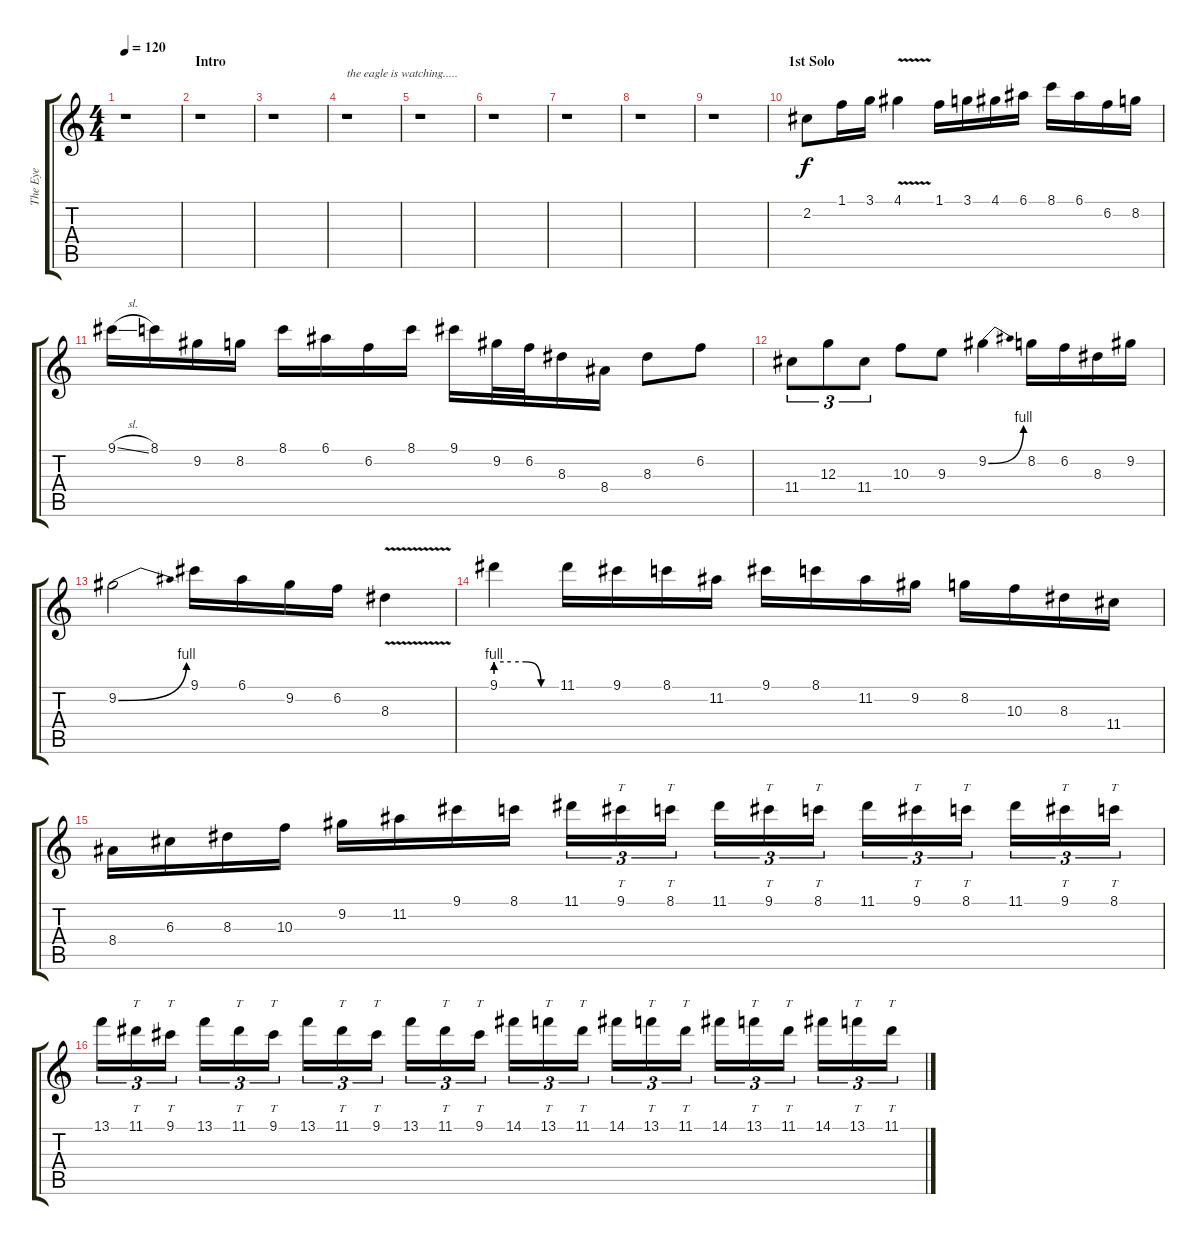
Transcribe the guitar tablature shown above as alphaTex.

\track ("The Eye" "The Eye") {instrument overdrivenguitar}
\staff {score tabs}
\tuning (E4 B3 G3 D3 A2 E2) {hide}
\ts (4 4)
\tempo 120
\clef g2
\ks c
r.1{txt "" dy f instrument overdrivenguitar} |
\section ("" "Intro")
r.1 |
r.1 |
r.1{txt "the eagle is watching....."} |
r.1 |
r.1 |
r.1 |
r.1 |
r.1 |
\section ("" "1st Solo")
2.2.8 1.1.16 3.1.16 4.1{v}.4 1.1.16 3.1.16 4.1.16 6.1.16 8.1.16 6.1.16 6.2.16 8.2.16 |
9.1{sl}.16 8.1.16 9.2.16 8.2.16 8.1.16 6.1.16 6.2.16 8.1.16 9.1.16 9.2.32 6.2.32 8.3.16 8.4.16 8.3.8 6.2.8 |
11.4.8{tu (3 2)} 12.3.8{tu (3 2)} 11.4.8{tu (3 2)} 10.3.8 9.3.8 9.2{be (bend 0 0 60 4)}.4 8.2.16 6.2.16 8.3.16 9.2.16 |
9.2{be (bend 0 0 60 4)}.2 9.1.16 6.1.16 9.2.16 6.2.16 8.3{v}.4 |
9.1{be (custom 0 4 15 4 30 4 45 0 60 0)}.4 11.1.16 9.1.16 8.1.16 11.2.16 9.1.16 8.1.16 11.2.16 9.2.16 8.2.16 10.3.16 8.3.16 11.4.16 |
8.4.16 6.3.16 8.3.16 10.3.16 9.2.16 11.2.16 9.1.16 8.1.16 11.1.16{tu (3 2)} 9.1.16{tt tu (3 2)} 8.1.16{tt tu (3 2)} 11.1.16{tu (3 2)} 9.1.16{tt tu (3 2)} 8.1.16{tt tu (3 2)} 11.1.16{tu (3 2)} 9.1.16{tt tu (3 2)} 8.1.16{tt tu (3 2)} 11.1.16{tu (3 2)} 9.1.16{tt tu (3 2)} 8.1.16{tt tu (3 2)} |
13.1.16{tu (3 2)} 11.1.16{tt tu (3 2)} 9.1.16{tt tu (3 2)} 13.1.16{tu (3 2)} 11.1.16{tt tu (3 2)} 9.1.16{tt tu (3 2)} 13.1.16{tu (3 2)} 11.1.16{tt tu (3 2)} 9.1.16{tt tu (3 2)} 13.1.16{tu (3 2)} 11.1.16{tt tu (3 2)} 9.1.16{tt tu (3 2)} 14.1.16{tu (3 2)} 13.1.16{tt tu (3 2)} 11.1.16{tt tu (3 2)} 14.1.16{tu (3 2)} 13.1.16{tt tu (3 2)} 11.1.16{tt tu (3 2)} 14.1.16{tu (3 2)} 13.1.16{tt tu (3 2)} 11.1.16{tt tu (3 2)} 14.1.16{tu (3 2)} 13.1.16{tt tu (3 2)} 11.1.16{tt tu (3 2)}
